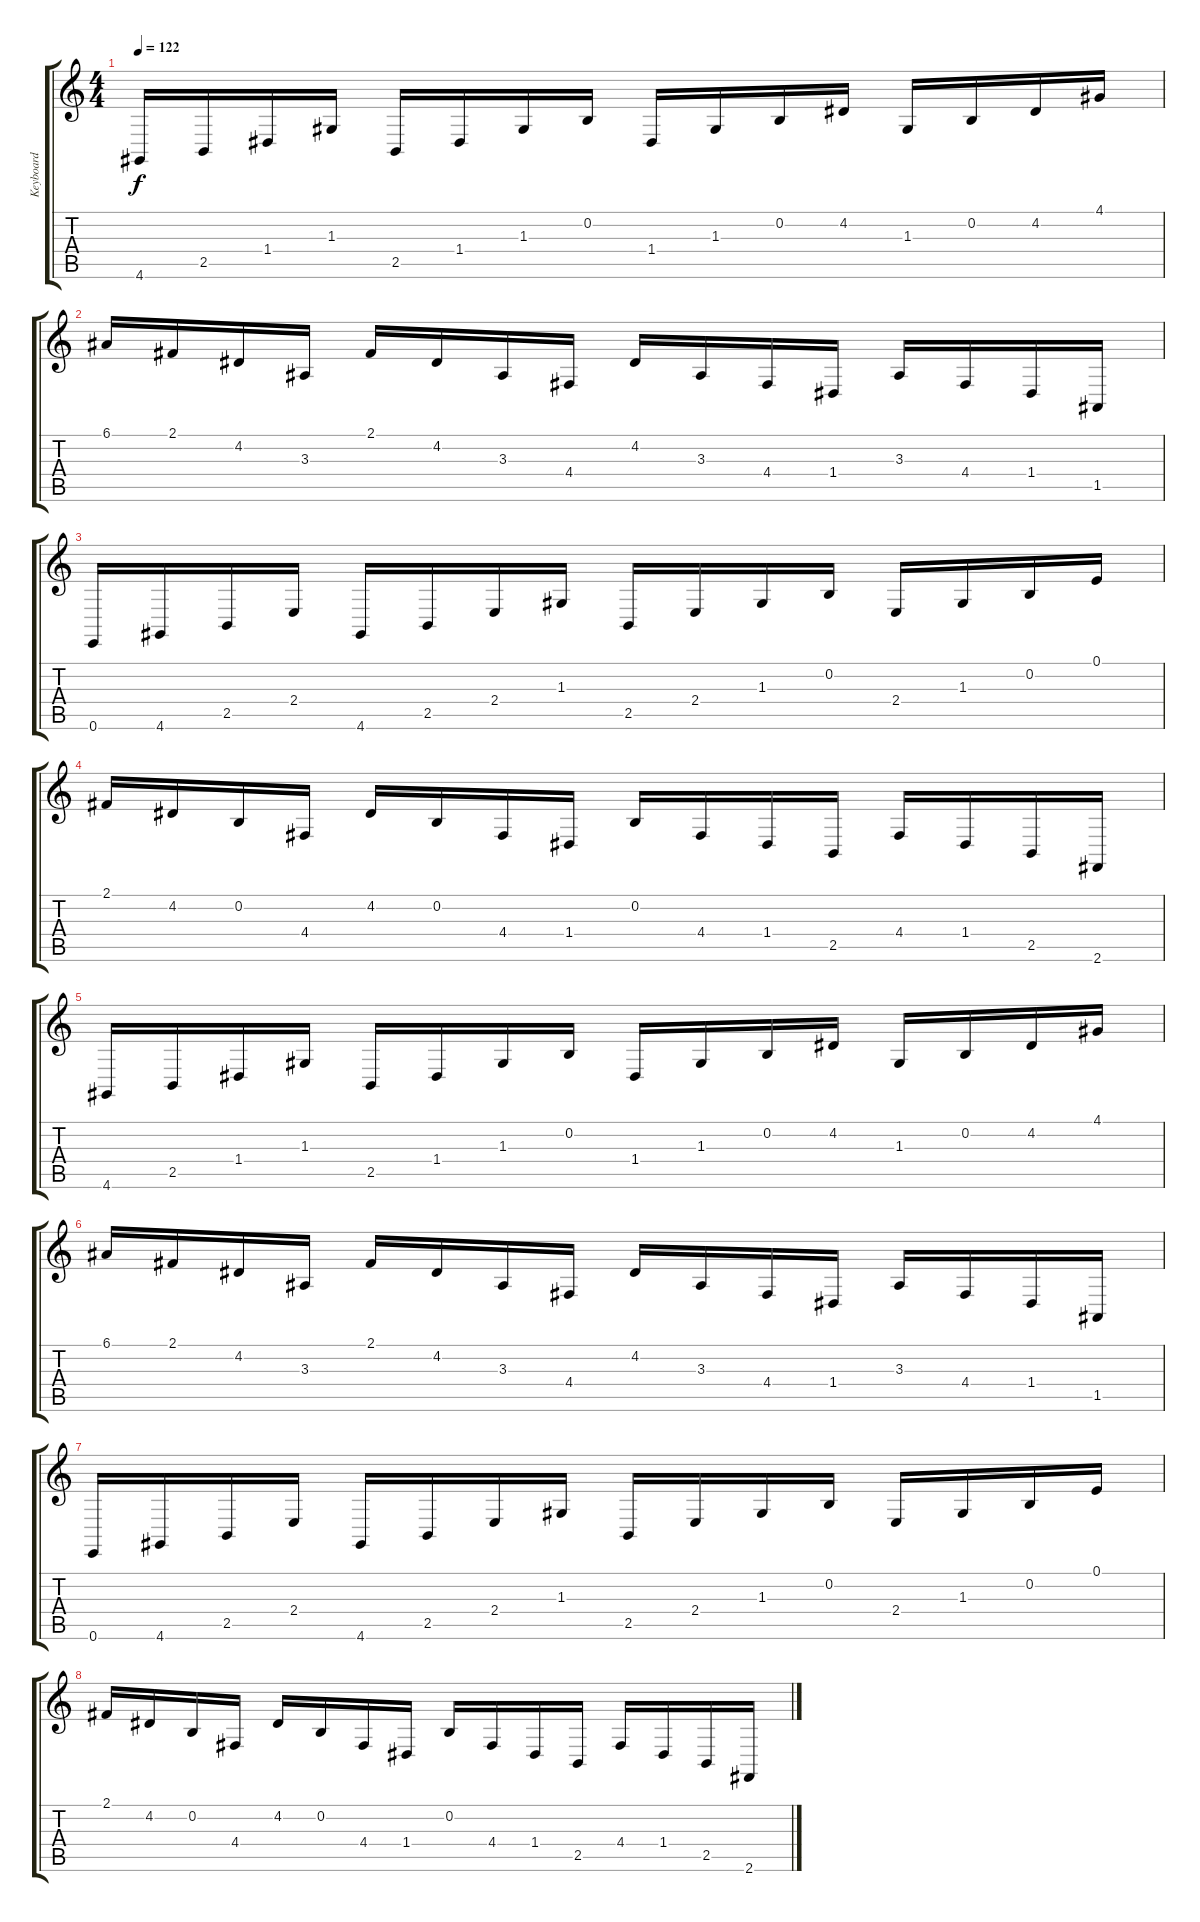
\track ("Keyboard" "Keyboard") {instrument lead2sawtooth}
\staff {score tabs}
\tuning (E4 B3 G3 D3 A2 E2) {hide}
\ts (4 4)
\tempo 122
\clef g2
\ks c
4.6.16{dy f} 2.5.16 1.4.16 1.3.16 2.5.16 1.4.16 1.3.16 0.2.16 1.4.16 1.3.16 0.2.16 4.2.16 1.3.16 0.2.16 4.2.16 4.1.16 |
6.1.16 2.1.16 4.2.16 3.3.16 2.1.16 4.2.16 3.3.16 4.4.16 4.2.16 3.3.16 4.4.16 1.4.16 3.3.16 4.4.16 1.4.16 1.5.16 |
0.6.16 4.6.16 2.5.16 2.4.16 4.6.16 2.5.16 2.4.16 1.3.16 2.5.16 2.4.16 1.3.16 0.2.16 2.4.16 1.3.16 0.2.16 0.1.16 |
2.1.16 4.2.16 0.2.16 4.4.16 4.2.16 0.2.16 4.4.16 1.4.16 0.2.16 4.4.16 1.4.16 2.5.16 4.4.16 1.4.16 2.5.16 2.6.16 |
4.6.16 2.5.16 1.4.16 1.3.16 2.5.16 1.4.16 1.3.16 0.2.16 1.4.16 1.3.16 0.2.16 4.2.16 1.3.16 0.2.16 4.2.16 4.1.16 |
6.1.16 2.1.16 4.2.16 3.3.16 2.1.16 4.2.16 3.3.16 4.4.16 4.2.16 3.3.16 4.4.16 1.4.16 3.3.16 4.4.16 1.4.16 1.5.16 |
0.6.16 4.6.16 2.5.16 2.4.16 4.6.16 2.5.16 2.4.16 1.3.16 2.5.16 2.4.16 1.3.16 0.2.16 2.4.16 1.3.16 0.2.16 0.1.16 |
2.1.16 4.2.16 0.2.16 4.4.16 4.2.16 0.2.16 4.4.16 1.4.16 0.2.16 4.4.16 1.4.16 2.5.16 4.4.16 1.4.16 2.5.16 2.6.16
